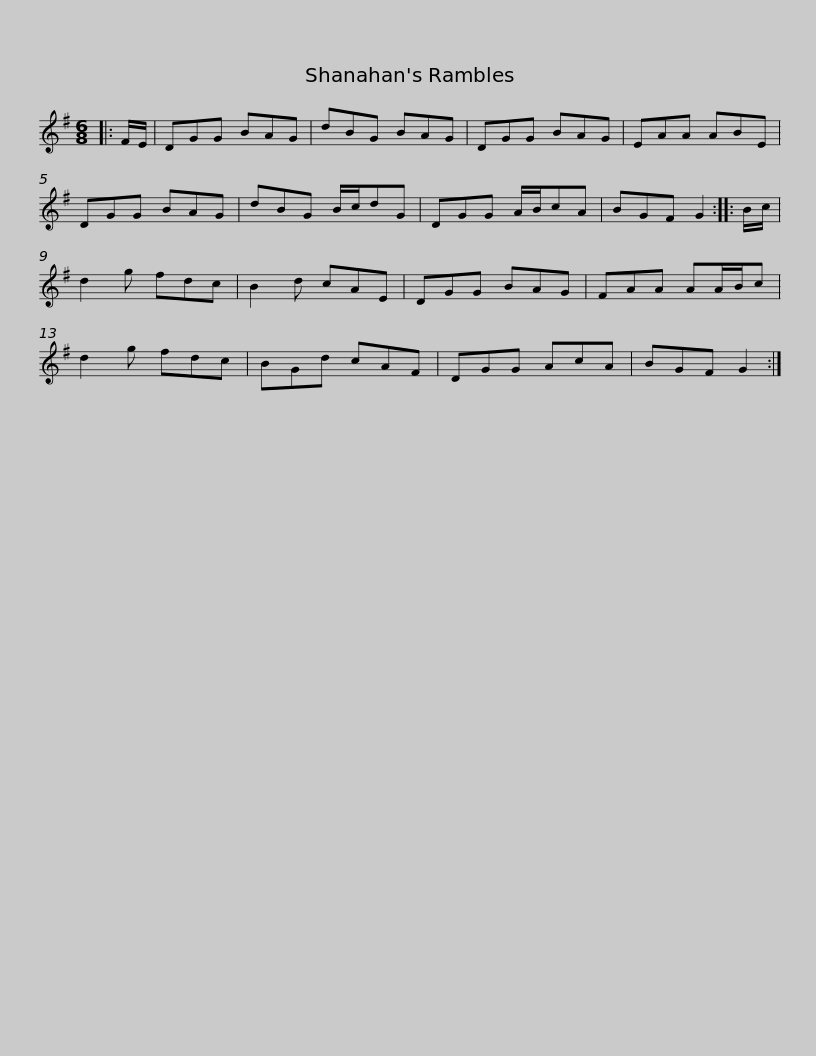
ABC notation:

X:1
L:1/8
M:6/8
I:linebreak $
K:G
V:1 treble
V:1
|: F/E/ | DGG BAG | dBG BAG | DGG BAG | EAA ABE | %5
 DGG BAG | dBG B/c/dG |$ DGG A/B/cA | BGF G2 :: B/c/ | %10
 d2 g fdc | B2 d cAE | DGG BAG | FAA AA/B/c | d2 g fdc |$ %15
 BGd cAF | DGG AcA | BGF G2 :| %18
